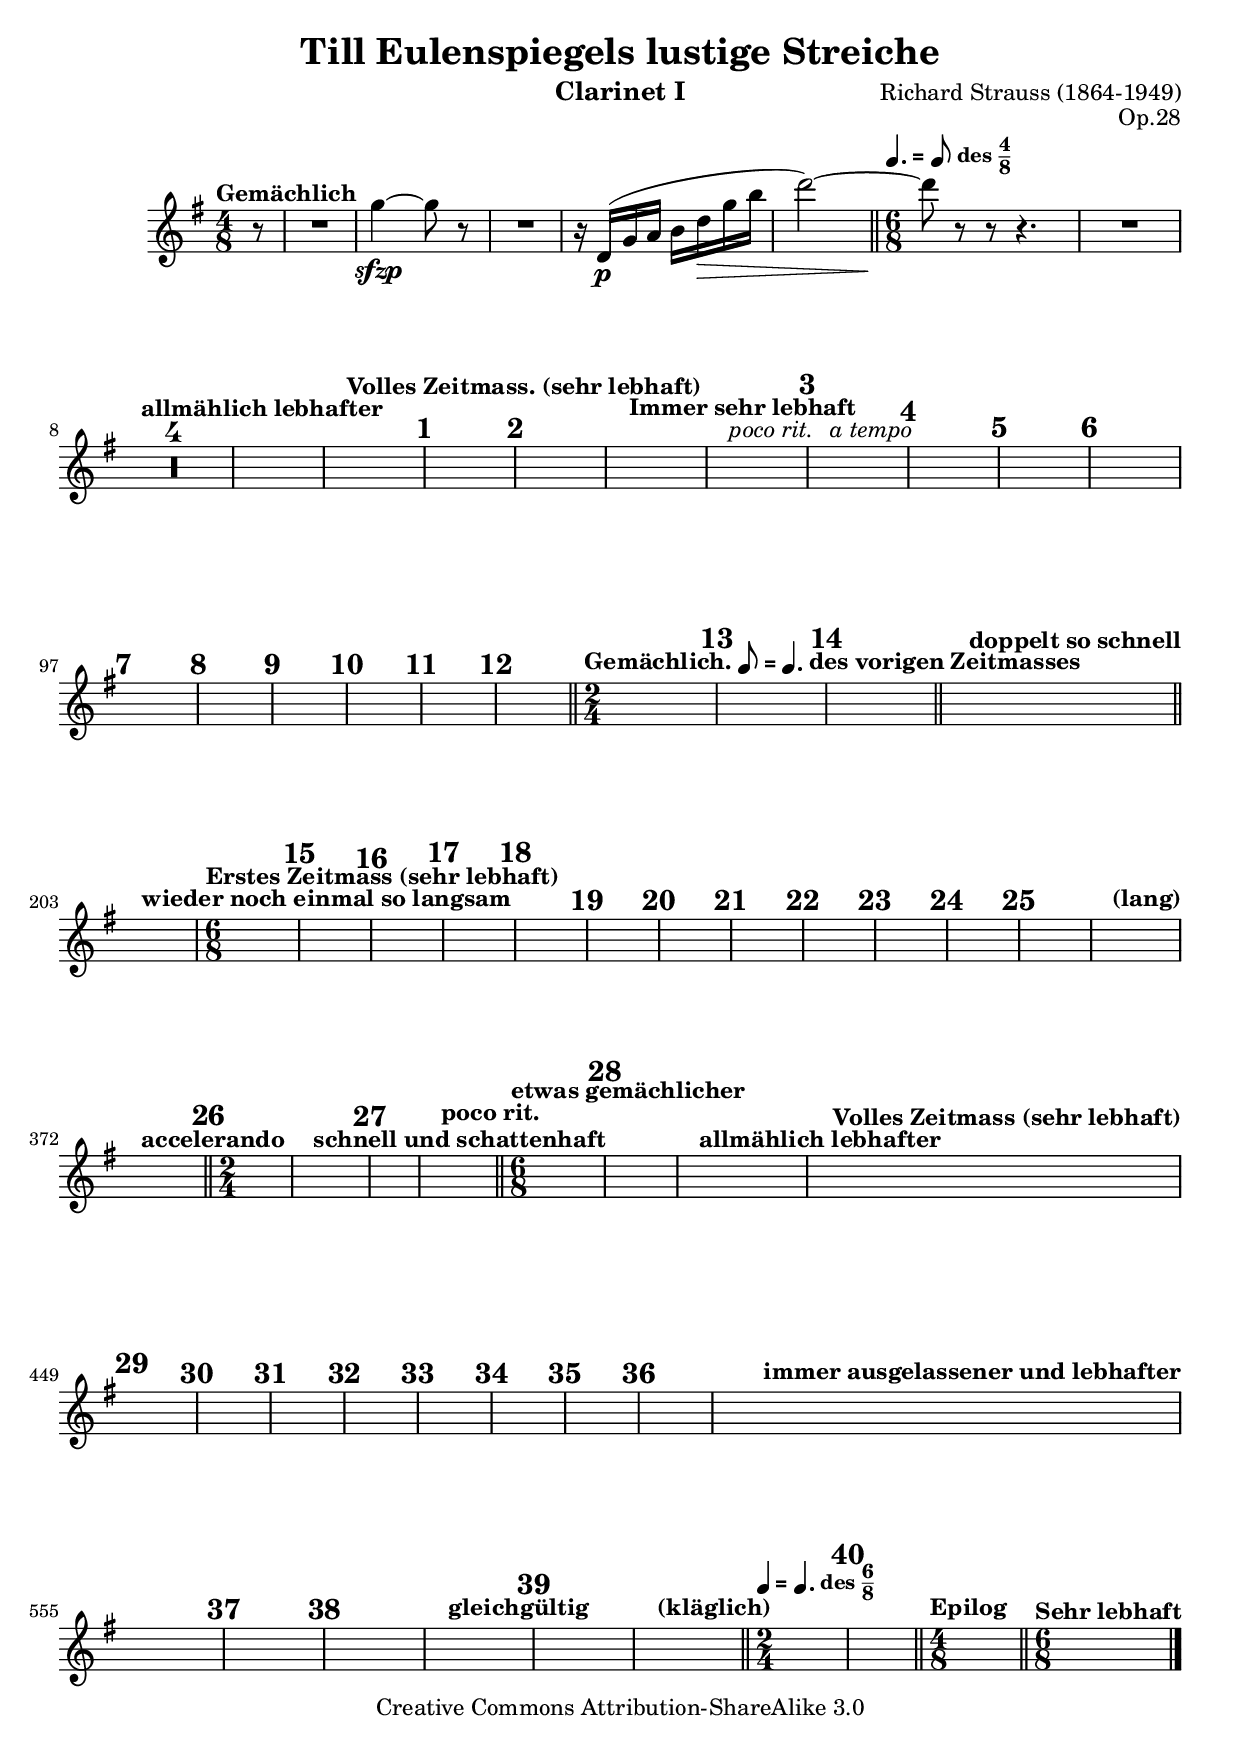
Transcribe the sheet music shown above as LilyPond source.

\version "2.13.49"

\include "defs.ily" 
\version "2.13.49"

clarinetOne = \relative c'''
{
  \key g \major
  \transposition bes
  r8
  R2 |
  g4~\sfzp g8 r |
  R2 |
  r16 d,\p( g a b d\> g b |
  d2~) |

  %6/8
  d8\! r r r4. |
  R2.*5 |
}
 

instrument = "Clarinet I"

notes = \clarinetOne

\include "part.ily"
